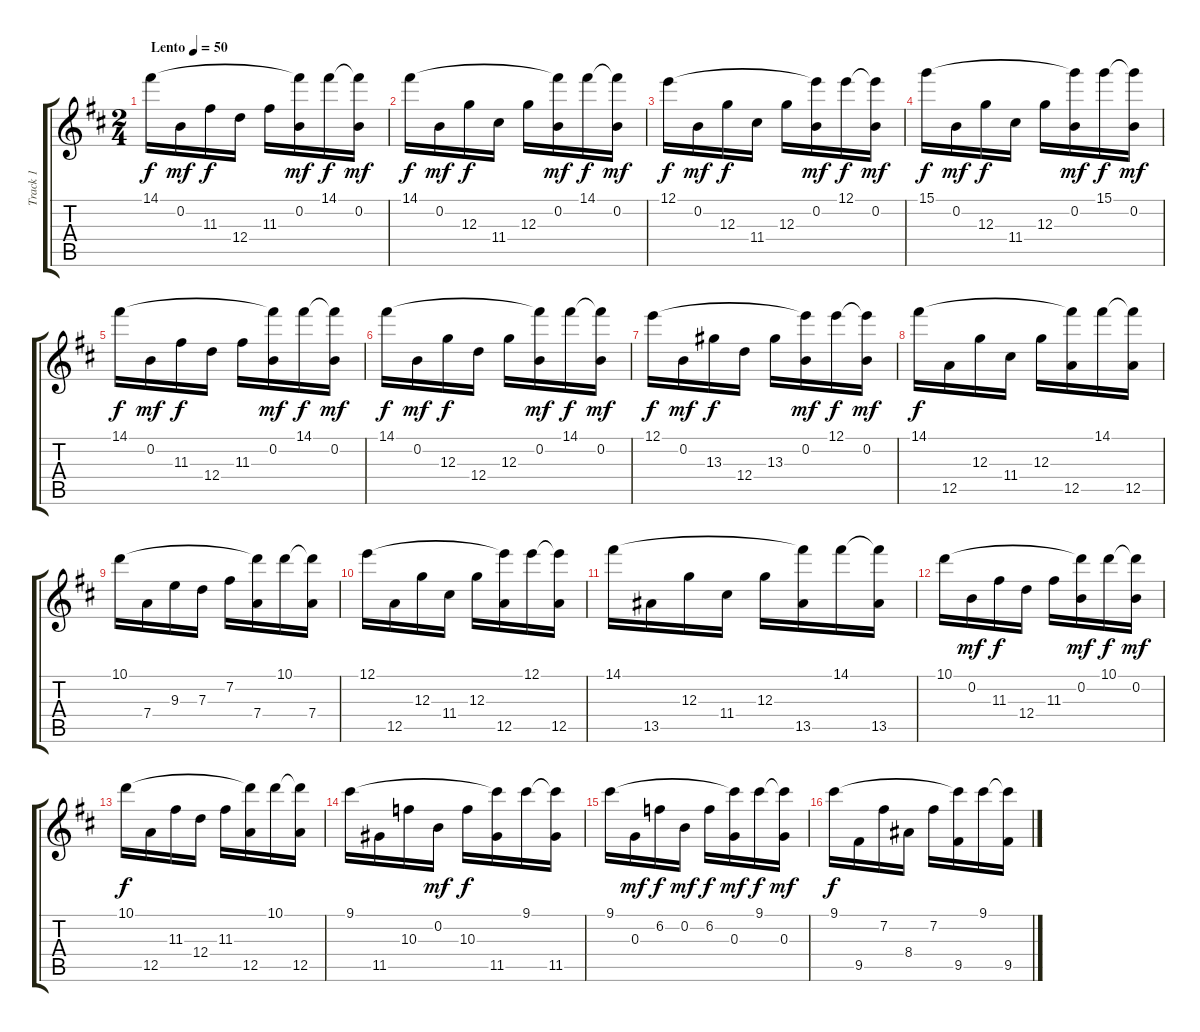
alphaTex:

\track ("Track 1" "Track 1") {instrument acousticguitarnylon}
\staff {score tabs}
\tuning (E4 B3 G3 D3 A2 E2) {hide}
\ts (2 4)
\tempo (50 "Lento")
\clef g2
\ks d
14.1.16{dy f instrument acousticguitarnylon} 0.2.16{dy mf} 11.3.16{dy f} 12.4.16 11.3.16 (14.1{t} 0.2).16{dy mf} 14.1.16{dy f} (14.1{t} 0.2).16{dy mf} |
14.1.16{dy f} 0.2.16{dy mf} 12.3.16{dy f} 11.4.16 12.3.16 (14.1{t} 0.2).16{dy mf} 14.1.16{dy f} (14.1{t} 0.2).16{dy mf} |
12.1.16{dy f} 0.2.16{dy mf} 12.3.16{dy f} 11.4.16 12.3.16 (12.1{t} 0.2).16{dy mf} 12.1.16{dy f} (12.1{t} 0.2).16{dy mf} |
15.1.16{dy f} 0.2.16{dy mf} 12.3.16{dy f} 11.4.16 12.3.16 (15.1{t} 0.2).16{dy mf} 15.1.16{dy f} (15.1{t} 0.2).16{dy mf} |
14.1.16{dy f} 0.2.16{dy mf} 11.3.16{dy f} 12.4.16 11.3.16 (14.1{t} 0.2).16{dy mf} 14.1.16{dy f} (14.1{t} 0.2).16{dy mf} |
14.1.16{dy f} 0.2.16{dy mf} 12.3.16{dy f} 12.4.16 12.3.16 (14.1{t} 0.2).16{dy mf} 14.1.16{dy f} (14.1{t} 0.2).16{dy mf} |
12.1.16{dy f} 0.2.16{dy mf} 13.3.16{dy f} 12.4.16 13.3.16 (12.1{t} 0.2).16{dy mf} 12.1.16{dy f} (12.1{t} 0.2).16{dy mf} |
14.1.16{dy f} 12.5.16 12.3.16 11.4.16 12.3.16 (14.1{t} 12.5).16 14.1.16 (14.1{t} 12.5).16 |
10.1.16 7.4.16 9.3.16 7.3.16 7.2.16 (10.1{t} 7.4).16 10.1.16 (10.1{t} 7.4).16 |
12.1.16 12.5.16 12.3.16 11.4.16 12.3.16 (12.1{t} 12.5).16 12.1.16 (12.1{t} 12.5).16 |
14.1.16 13.5.16 12.3.16 11.4.16 12.3.16 (14.1{t} 13.5).16 14.1.16 (14.1{t} 13.5).16 |
10.1.16 0.2.16{dy mf} 11.3.16{dy f} 12.4.16 11.3.16 (10.1{t} 0.2).16{dy mf} 10.1.16{dy f} (10.1{t} 0.2).16{dy mf} |
10.1.16{dy f} 12.5.16 11.3.16 12.4.16 11.3.16 (10.1{t} 12.5).16 10.1.16 (10.1{t} 12.5).16 |
9.1.16 11.5.16 10.3.16 0.2.16{dy mf} 10.3.16{dy f} (9.1{t} 11.5).16 9.1.16 (9.1{t} 11.5).16 |
9.1.16 0.3.16{dy mf} 6.2.16{dy f} 0.2.16{dy mf} 6.2.16{dy f} (9.1{t} 0.3).16{dy mf} 9.1.16{dy f} (9.1{t} 0.3).16{dy mf} |
9.1.16{dy f} 9.5.16 7.2.16 8.4.16 7.2.16 (9.1{t} 9.5).16 9.1.16 (9.1{t} 9.5).16
